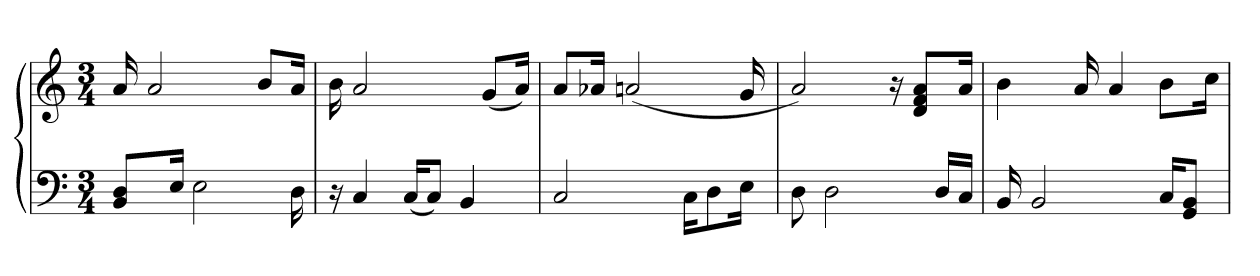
**kern	**kern
*part1	*part1
*staff2	*staff1
*clefF4	*clefG2
*k[]	*k[]
*M3/4	*M3/4
=1	=1
8BB/ 8D/L	16a
.	2a
16E/Jk	.
2E	.
.	8b/L
16D	16a/Jk
=2	=2
16r	16b
4C	2a
(16C/KL	.
8C/J)	.
4BB	.
.	(8g/L
.	16a/Jk)
=3	=3
2C	8a/L
.	16a-X/Jk
.	(2an
16C\KL	.
8D\	.
16E\Jk	16g
=4	=4
8D	2a)
2D	.
.	16r
.	8d/ 8f/ 8a/L
16D/LL	.
16C/JJ	16a/Jk
=5	=5
16BB	4b
2BB	.
.	16a
.	4a
16C/KL	8b\L
8GG/ 8BB/J	.
.	16cc\Jk
=	=
*-	*-
